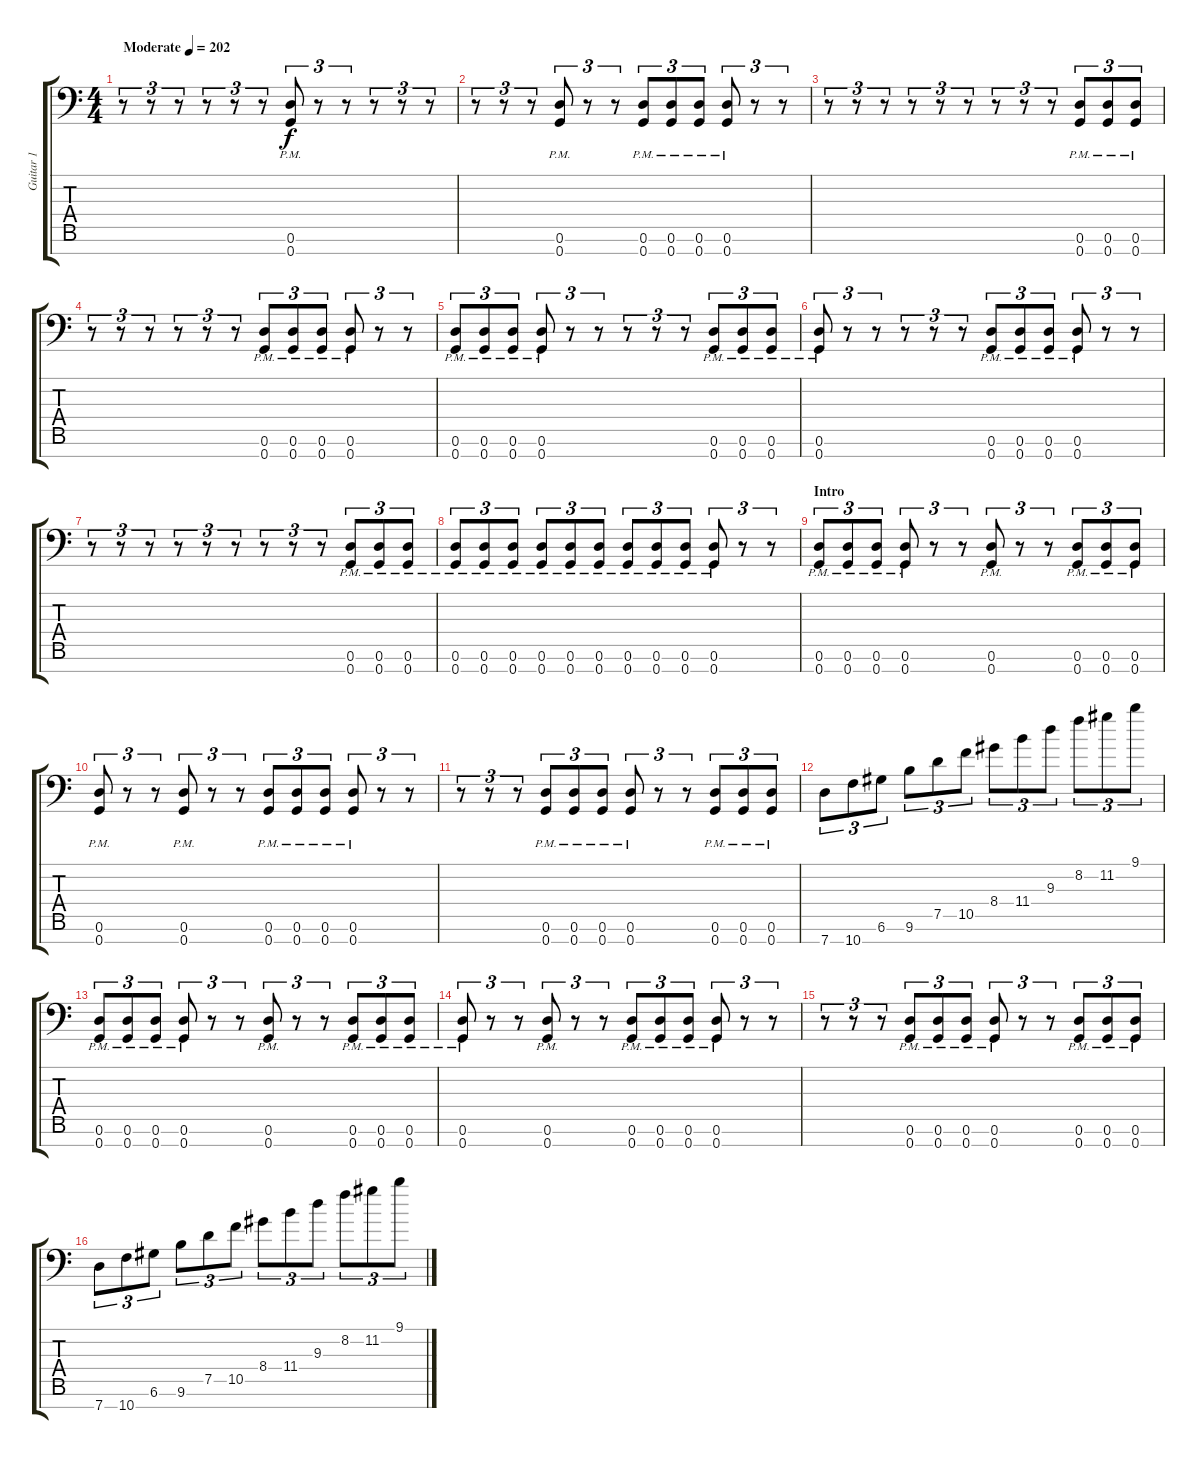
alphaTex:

\track ("Guitar 1" "Guitar 1") {instrument distortionguitar}
\staff {score tabs}
\tuning (D4 A3 F3 C3 G2 D2 G1) {hide}
\ts (4 4)
\tempo (202 "Moderate")
\clef f4
\ks c
r.8{tu (3 2) dy f instrument distortionguitar} r.8{tu (3 2)} r.8{tu (3 2)} r.8{tu (3 2)} r.8{tu (3 2)} r.8{tu (3 2)} (0.6{pm} 0.7{pm}).8{tu (3 2)} r.8{tu (3 2)} r.8{tu (3 2)} r.8{tu (3 2)} r.8{tu (3 2)} r.8{tu (3 2)} |
r.8{tu (3 2)} r.8{tu (3 2)} r.8{tu (3 2)} (0.6{pm} 0.7{pm}).8{tu (3 2)} r.8{tu (3 2)} r.8{tu (3 2)} (0.6{pm} 0.7{pm}).8{tu (3 2)} (0.6{pm} 0.7{pm}).8{tu (3 2)} (0.6{pm} 0.7{pm}).8{tu (3 2)} (0.6{pm} 0.7{pm}).8{tu (3 2)} r.8{tu (3 2)} r.8{tu (3 2)} |
r.8{tu (3 2)} r.8{tu (3 2)} r.8{tu (3 2)} r.8{tu (3 2)} r.8{tu (3 2)} r.8{tu (3 2)} r.8{tu (3 2)} r.8{tu (3 2)} r.8{tu (3 2)} (0.6{pm} 0.7{pm}).8{tu (3 2)} (0.6{pm} 0.7{pm}).8{tu (3 2)} (0.6{pm} 0.7{pm}).8{tu (3 2)} |
r.8{tu (3 2)} r.8{tu (3 2)} r.8{tu (3 2)} r.8{tu (3 2)} r.8{tu (3 2)} r.8{tu (3 2)} (0.6{pm} 0.7{pm}).8{tu (3 2)} (0.6{pm} 0.7{pm}).8{tu (3 2)} (0.6{pm} 0.7{pm}).8{tu (3 2)} (0.6{pm} 0.7{pm}).8{tu (3 2)} r.8{tu (3 2)} r.8{tu (3 2)} |
(0.6{pm} 0.7{pm}).8{tu (3 2)} (0.6{pm} 0.7{pm}).8{tu (3 2)} (0.6{pm} 0.7{pm}).8{tu (3 2)} (0.6{pm} 0.7{pm}).8{tu (3 2)} r.8{tu (3 2)} r.8{tu (3 2)} r.8{tu (3 2)} r.8{tu (3 2)} r.8{tu (3 2)} (0.6{pm} 0.7{pm}).8{tu (3 2)} (0.6{pm} 0.7{pm}).8{tu (3 2)} (0.6{pm} 0.7{pm}).8{tu (3 2)} |
(0.6{pm} 0.7{pm}).8{tu (3 2)} r.8{tu (3 2)} r.8{tu (3 2)} r.8{tu (3 2)} r.8{tu (3 2)} r.8{tu (3 2)} (0.6{pm} 0.7{pm}).8{tu (3 2)} (0.6{pm} 0.7{pm}).8{tu (3 2)} (0.6{pm} 0.7{pm}).8{tu (3 2)} (0.6{pm} 0.7{pm}).8{tu (3 2)} r.8{tu (3 2)} r.8{tu (3 2)} |
r.8{tu (3 2)} r.8{tu (3 2)} r.8{tu (3 2)} r.8{tu (3 2)} r.8{tu (3 2)} r.8{tu (3 2)} r.8{tu (3 2)} r.8{tu (3 2)} r.8{tu (3 2)} (0.6{pm} 0.7{pm}).8{tu (3 2)} (0.6{pm} 0.7{pm}).8{tu (3 2)} (0.6{pm} 0.7{pm}).8{tu (3 2)} |
(0.6{pm} 0.7{pm}).8{tu (3 2)} (0.6{pm} 0.7{pm}).8{tu (3 2)} (0.6{pm} 0.7{pm}).8{tu (3 2)} (0.6{pm} 0.7{pm}).8{tu (3 2)} (0.6{pm} 0.7{pm}).8{tu (3 2)} (0.6{pm} 0.7{pm}).8{tu (3 2)} (0.6{pm} 0.7{pm}).8{tu (3 2)} (0.6{pm} 0.7{pm}).8{tu (3 2)} (0.6{pm} 0.7{pm}).8{tu (3 2)} (0.6{pm} 0.7{pm}).8{tu (3 2)} r.8{tu (3 2)} r.8{tu (3 2)} |
\section ("" "Intro")
(0.6{pm} 0.7{pm}).8{tu (3 2)} (0.6{pm} 0.7{pm}).8{tu (3 2)} (0.6{pm} 0.7{pm}).8{tu (3 2)} (0.6{pm} 0.7{pm}).8{tu (3 2)} r.8{tu (3 2)} r.8{tu (3 2)} (0.6{pm} 0.7{pm}).8{tu (3 2)} r.8{tu (3 2)} r.8{tu (3 2)} (0.6{pm} 0.7{pm}).8{tu (3 2)} (0.6{pm} 0.7{pm}).8{tu (3 2)} (0.6{pm} 0.7{pm}).8{tu (3 2)} |
(0.6{pm} 0.7{pm}).8{tu (3 2)} r.8{tu (3 2)} r.8{tu (3 2)} (0.6{pm} 0.7{pm}).8{tu (3 2)} r.8{tu (3 2)} r.8{tu (3 2)} (0.6{pm} 0.7{pm}).8{tu (3 2)} (0.6{pm} 0.7{pm}).8{tu (3 2)} (0.6{pm} 0.7{pm}).8{tu (3 2)} (0.6{pm} 0.7{pm}).8{tu (3 2)} r.8{tu (3 2)} r.8{tu (3 2)} |
r.8{tu (3 2)} r.8{tu (3 2)} r.8{tu (3 2)} (0.6{pm} 0.7{pm}).8{tu (3 2)} (0.6{pm} 0.7{pm}).8{tu (3 2)} (0.6{pm} 0.7{pm}).8{tu (3 2)} (0.6{pm} 0.7{pm}).8{tu (3 2)} r.8{tu (3 2)} r.8{tu (3 2)} (0.6{pm} 0.7{pm}).8{tu (3 2)} (0.6{pm} 0.7{pm}).8{tu (3 2)} (0.6{pm} 0.7{pm}).8{tu (3 2)} |
7.7.8{tu (3 2)} 10.7.8{tu (3 2)} 6.6.8{tu (3 2)} 9.6.8{tu (3 2)} 7.5.8{tu (3 2)} 10.5.8{tu (3 2)} 8.4.8{tu (3 2)} 11.4.8{tu (3 2)} 9.3.8{tu (3 2)} 8.2.8{tu (3 2)} 11.2.8{tu (3 2)} 9.1.8{tu (3 2)} |
(0.6{pm} 0.7{pm}).8{tu (3 2)} (0.6{pm} 0.7{pm}).8{tu (3 2)} (0.6{pm} 0.7{pm}).8{tu (3 2)} (0.6{pm} 0.7{pm}).8{tu (3 2)} r.8{tu (3 2)} r.8{tu (3 2)} (0.6{pm} 0.7{pm}).8{tu (3 2)} r.8{tu (3 2)} r.8{tu (3 2)} (0.6{pm} 0.7{pm}).8{tu (3 2)} (0.6{pm} 0.7{pm}).8{tu (3 2)} (0.6{pm} 0.7{pm}).8{tu (3 2)} |
(0.6{pm} 0.7{pm}).8{tu (3 2)} r.8{tu (3 2)} r.8{tu (3 2)} (0.6{pm} 0.7{pm}).8{tu (3 2)} r.8{tu (3 2)} r.8{tu (3 2)} (0.6{pm} 0.7{pm}).8{tu (3 2)} (0.6{pm} 0.7{pm}).8{tu (3 2)} (0.6{pm} 0.7{pm}).8{tu (3 2)} (0.6{pm} 0.7{pm}).8{tu (3 2)} r.8{tu (3 2)} r.8{tu (3 2)} |
r.8{tu (3 2)} r.8{tu (3 2)} r.8{tu (3 2)} (0.6{pm} 0.7{pm}).8{tu (3 2)} (0.6{pm} 0.7{pm}).8{tu (3 2)} (0.6{pm} 0.7{pm}).8{tu (3 2)} (0.6{pm} 0.7{pm}).8{tu (3 2)} r.8{tu (3 2)} r.8{tu (3 2)} (0.6{pm} 0.7{pm}).8{tu (3 2)} (0.6{pm} 0.7{pm}).8{tu (3 2)} (0.6{pm} 0.7{pm}).8{tu (3 2)} |
7.7.8{tu (3 2)} 10.7.8{tu (3 2)} 6.6.8{tu (3 2)} 9.6.8{tu (3 2)} 7.5.8{tu (3 2)} 10.5.8{tu (3 2)} 8.4.8{tu (3 2)} 11.4.8{tu (3 2)} 9.3.8{tu (3 2)} 8.2.8{tu (3 2)} 11.2.8{tu (3 2)} 9.1.8{tu (3 2)}
